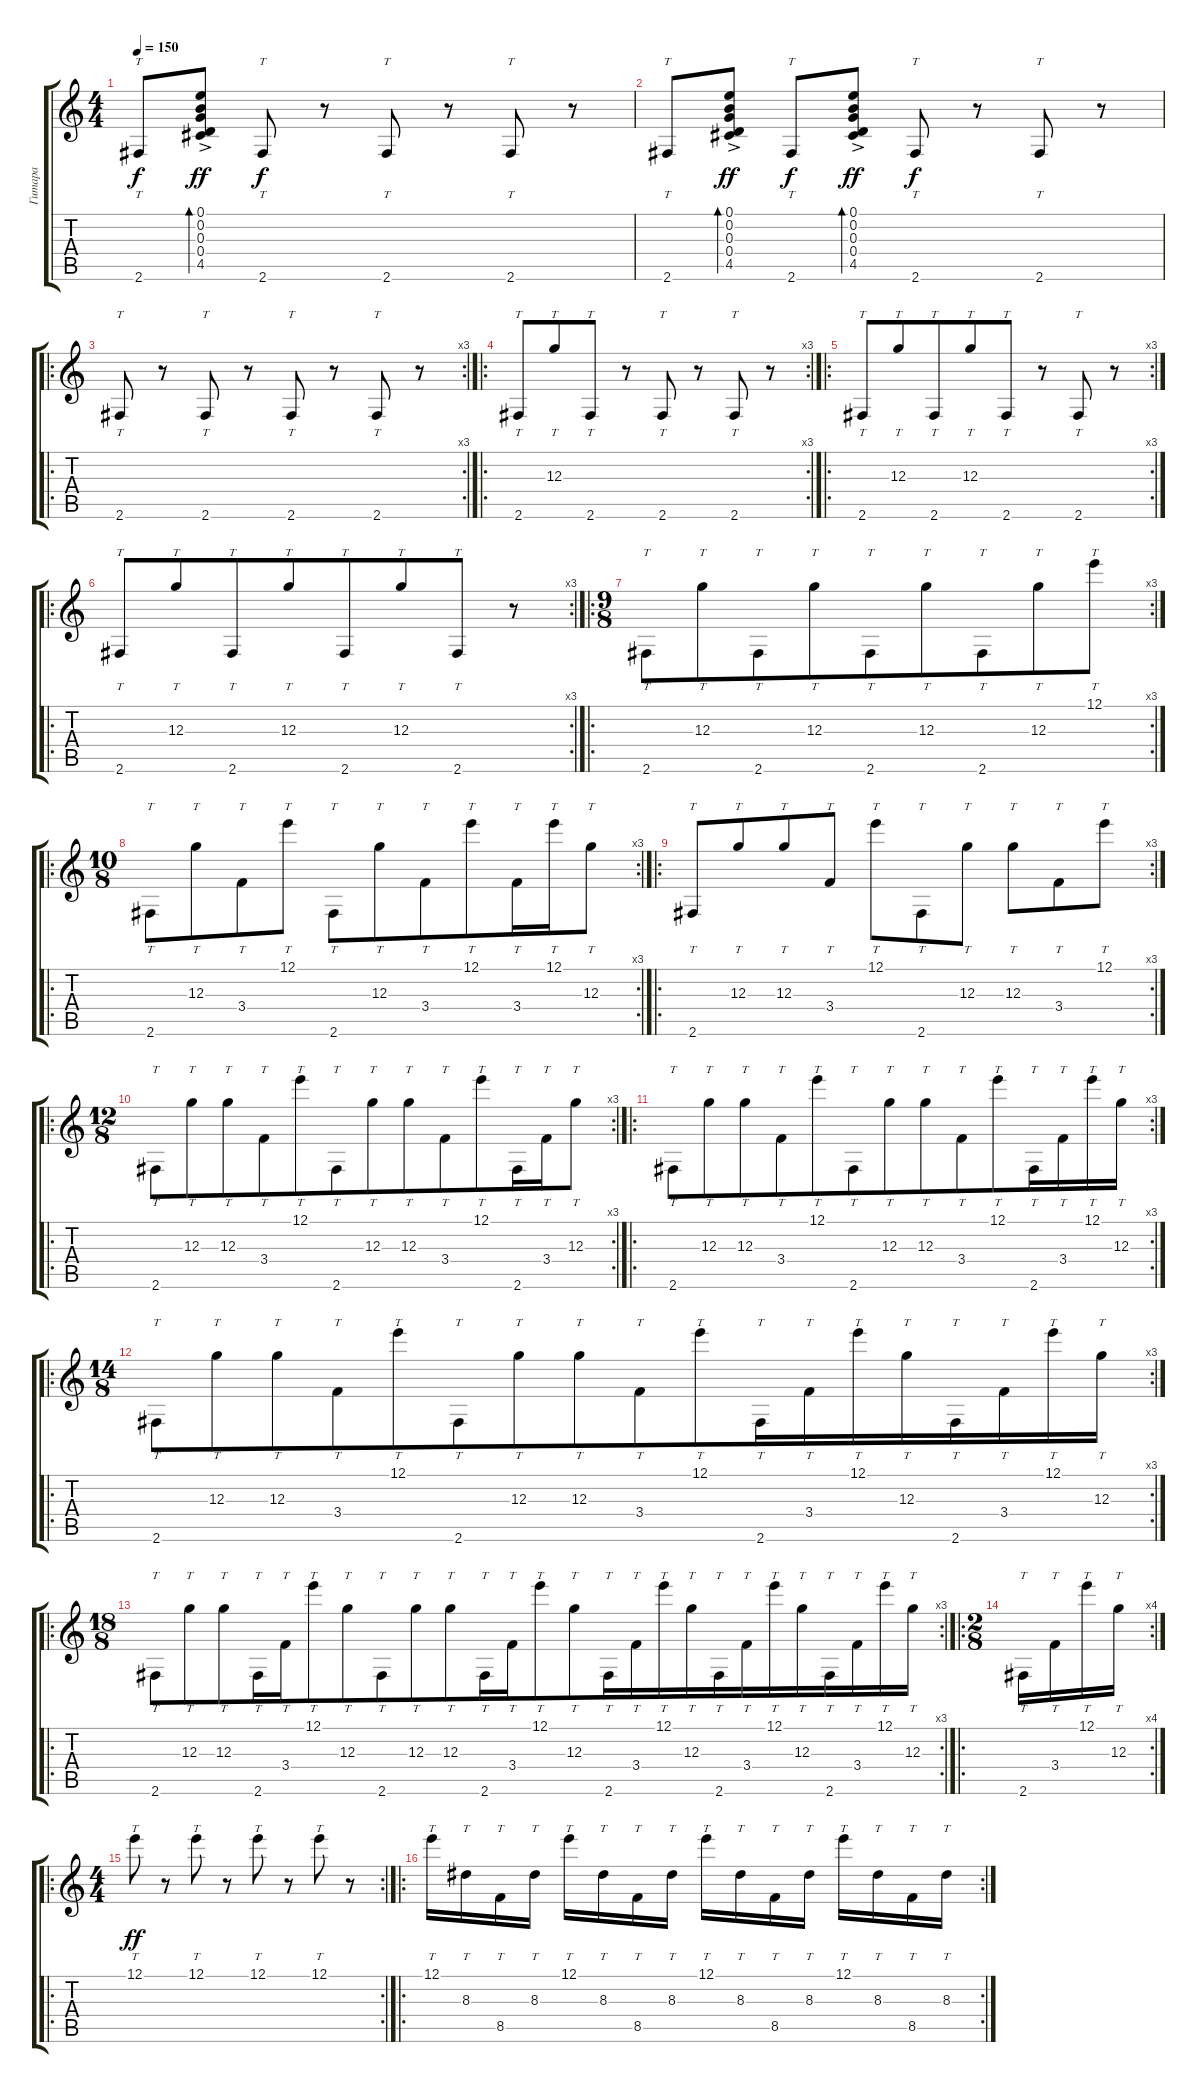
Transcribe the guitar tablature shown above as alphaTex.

\track ("Гитара" "Гитара") {instrument acousticguitarnylon}
\staff {score tabs}
\tuning (E4 B3 G3 D3 A2 E2) {hide}
\ts (4 4)
\tempo 150
\clef g2
\ks c
2.6.8{tt dy f} (0.1{ac} 0.2{ac} 0.3{ac} 0.4{ac} 4.5{ac}).8{bd 120 dy ff} 2.6.8{tt dy f} r.8 2.6.8{tt} r.8 2.6.8{tt} r.8 |
2.6.8{tt} (0.1{ac} 0.2{ac} 0.3{ac} 0.4{ac} 4.5{ac}).8{bd 120 dy ff} 2.6.8{tt dy f} (0.1{ac} 0.2{ac} 0.3{ac} 0.4{ac} 4.5{ac}).8{bd 120 dy ff} 2.6.8{tt dy f} r.8 2.6.8{tt} r.8 |
\ro
\rc 3
2.6.8{tt} r.8 2.6.8{tt} r.8 2.6.8{tt} r.8 2.6.8{tt} r.8 |
\ro
\rc 3
2.6.8{tt} 12.3.8{tt beam merge} 2.6.8{tt} r.8 2.6.8{tt} r.8 2.6.8{tt} r.8 |
\ro
\rc 3
2.6.8{tt} 12.3.8{tt beam merge} 2.6.8{tt} 12.3.8{tt beam merge} 2.6.8{tt} r.8 2.6.8{tt} r.8 |
\ro
\rc 3
2.6.8{tt} 12.3.8{tt beam merge} 2.6.8{tt} 12.3.8{tt beam merge} 2.6.8{tt} 12.3.8{tt beam merge} 2.6.8{tt} r.8 |
\ro
\rc 3
\ts (9 8)
2.6.8{tt} 12.3.8{tt} 2.6.8{tt beam merge} 12.3.8{tt} 2.6.8{tt} 12.3.8{tt beam merge} 2.6.8{tt} 12.3.8{tt} 12.1.8{tt} |
\ro
\rc 3
\ts (10 8)
2.6.8{tt} 12.3.8{tt} 3.4.8{tt beam merge} 12.1.8{tt} 2.6.8{tt} 12.3.8{tt beam merge} 3.4.8{tt beam merge} 12.1.8{tt beam merge} 3.4.16{tt} 12.1.16{tt beam merge} 12.3.8{tt} |
\ro
\rc 3
2.6.8{tt} 12.3.8{tt} 12.3.8{tt beam merge} 3.4.8{tt} 12.1.8{tt} 2.6.8{tt beam merge} 12.3.8{tt} 12.3.8{tt} 3.4.8{tt beam merge} 12.1.8{tt} |
\ro
\rc 3
\ts (12 8)
2.6.8{tt} 12.3.8{tt} 12.3.8{tt beam merge} 3.4.8{tt} 12.1.8{tt} 2.6.8{tt beam merge} 12.3.8{tt} 12.3.8{tt} 3.4.8{tt beam merge} 12.1.8{tt} 2.6.16{tt} 3.4.16{tt} 12.3.8{tt} |
\ro
\rc 3
2.6.8{tt} 12.3.8{tt} 12.3.8{tt beam merge} 3.4.8{tt} 12.1.8{tt} 2.6.8{tt beam merge} 12.3.8{tt} 12.3.8{tt beam merge} 3.4.8{tt beam merge} 12.1.8{tt} 2.6.16{tt} 3.4.16{tt} 12.1.16{tt} 12.3.16{tt} |
\ro
\rc 3
\ts (14 8)
2.6.8{tt beam merge} 12.3.8{tt beam merge} 12.3.8{tt beam merge} 3.4.8{tt beam merge} 12.1.8{tt beam merge} 2.6.8{tt beam merge} 12.3.8{tt beam merge} 12.3.8{tt beam merge} 3.4.8{tt beam merge} 12.1.8{tt beam merge} 2.6.16{tt} 3.4.16{tt beam merge} 12.1.16{tt} 12.3.16{tt beam merge} 2.6.16{tt} 3.4.16{tt beam merge} 12.1.16{tt} 12.3.16{tt} |
\ro
\rc 3
\ts (18 8)
2.6.8{tt beam merge} 12.3.8{tt beam merge} 12.3.8{tt beam merge} 2.6.16{tt} 3.4.16{tt} 12.1.8{tt} 12.3.8{tt beam merge} 2.6.8{tt beam merge} 12.3.8{tt beam merge} 12.3.8{tt beam merge} 2.6.16{tt} 3.4.16{tt} 12.1.8{tt} 12.3.8{tt beam merge} 2.6.16{tt} 3.4.16{tt beam merge} 12.1.16{tt} 12.3.16{tt beam merge} 2.6.16{tt} 3.4.16{tt beam merge} 12.1.16{tt} 12.3.16{tt beam merge} 2.6.16{tt} 3.4.16{tt beam merge} 12.1.16{tt} 12.3.16{tt} |
\ro
\rc 4
\ts (2 8)
2.6.16{tt} 3.4.16{tt beam merge} 12.1.16{tt} 12.3.16{tt} |
\ro
\rc 2
\ts (4 4)
12.1.8{tt dy ff} r.8 12.1.8{tt} r.8 12.1.8{tt} r.8 12.1.8{tt} r.8 |
\ro
\rc 2
12.1.16{tt} 8.3.16{tt} 8.5.16{tt} 8.3.16{tt} 12.1.16{tt} 8.3.16{tt} 8.5.16{tt} 8.3.16{tt} 12.1.16{tt} 8.3.16{tt} 8.5.16{tt} 8.3.16{tt} 12.1.16{tt} 8.3.16{tt} 8.5.16{tt} 8.3.16{tt}
